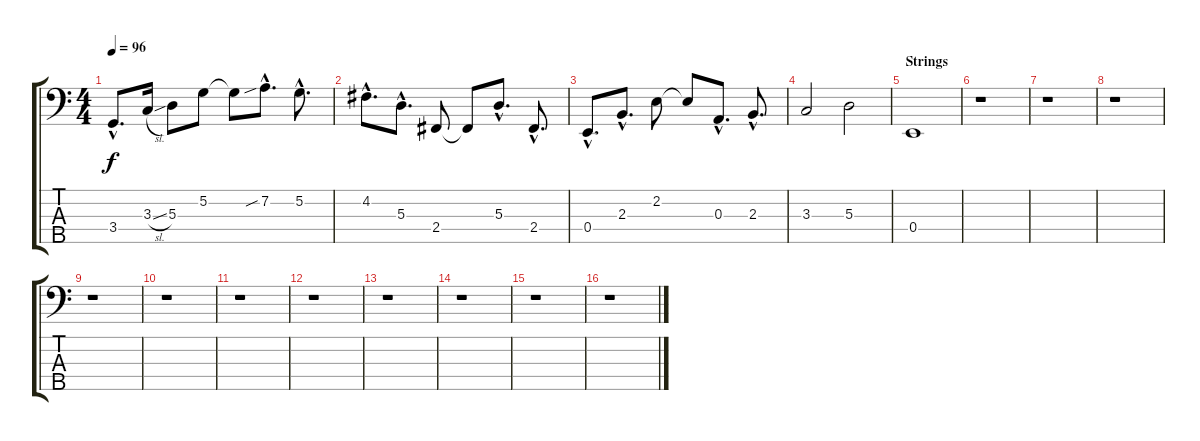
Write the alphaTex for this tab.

\track "" {instrument electricbassfinger}
\staff {score tabs}
\tuning (G2 D2 A1 E1 B0) {hide}
\ts (4 4)
\tempo 96
\clef f4
\ks c
3.4{hac}.8{d dy f} 3.3{sl}.16 5.3.8 5.2.8 5.2{t}.8 7.2{sib hac}.8{d} 5.2{hac}.8{d} |
4.2{hac}.8{d} 5.3{hac}.8{d} 2.4.8 2.4{t}.8 5.3{hac}.8{d} 2.4{hac}.8{d} |
0.4{hac}.8{d} 2.3{hac}.8{d} 2.2.8 2.2{t}.8 0.3{hac}.8{d} 2.3{hac}.8{d} |
3.3.2 5.3.2 |
\section ("" "Strings")
0.4.1 |
r.1 |
r.1 |
r.1 |
r.1 |
r.1 |
r.1 |
r.1 |
r.1 |
r.1 |
r.1 |
r.1
